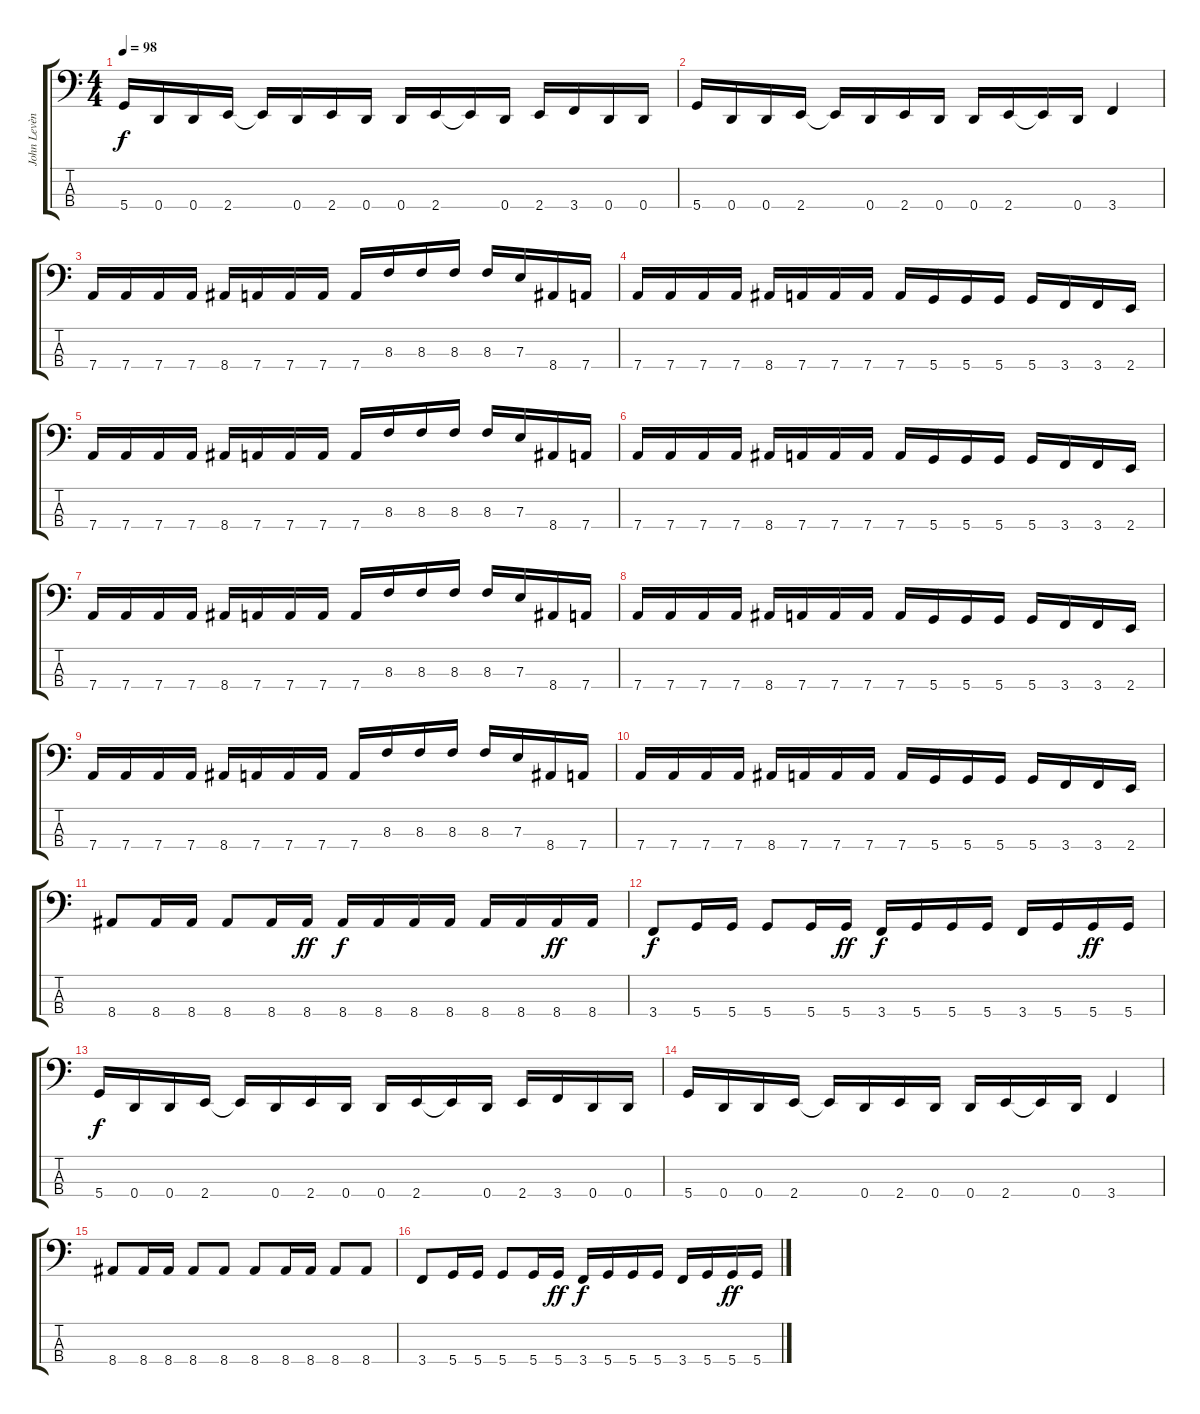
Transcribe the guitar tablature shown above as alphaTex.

\track ("John Levèn" "John Levèn") {instrument electricbassfinger}
\staff {score tabs}
\tuning (G2 D2 A1 D1) {hide}
\ts (4 4)
\tempo 98
\clef f4
\ks c
5.4.16{dy f} 0.4.16 0.4.16 2.4.16 2.4{t}.16 0.4.16 2.4.16 0.4.16 0.4.16 2.4.16 2.4{t}.16 0.4.16 2.4.16 3.4.16 0.4.16 0.4.16 |
5.4.16 0.4.16 0.4.16 2.4.16 2.4{t}.16 0.4.16 2.4.16 0.4.16 0.4.16 2.4.16 2.4{t}.16 0.4.16 3.4.4 |
7.4.16 7.4.16 7.4.16 7.4.16 8.4.16 7.4.16 7.4.16 7.4.16 7.4.16 8.3.16 8.3.16 8.3.16 8.3.16 7.3.16 8.4.16 7.4.16 |
7.4.16 7.4.16 7.4.16 7.4.16 8.4.16 7.4.16 7.4.16 7.4.16 7.4.16 5.4.16 5.4.16 5.4.16 5.4.16 3.4.16 3.4.16 2.4.16 |
7.4.16 7.4.16 7.4.16 7.4.16 8.4.16 7.4.16 7.4.16 7.4.16 7.4.16 8.3.16 8.3.16 8.3.16 8.3.16 7.3.16 8.4.16 7.4.16 |
7.4.16 7.4.16 7.4.16 7.4.16 8.4.16 7.4.16 7.4.16 7.4.16 7.4.16 5.4.16 5.4.16 5.4.16 5.4.16 3.4.16 3.4.16 2.4.16 |
7.4.16 7.4.16 7.4.16 7.4.16 8.4.16 7.4.16 7.4.16 7.4.16 7.4.16 8.3.16 8.3.16 8.3.16 8.3.16 7.3.16 8.4.16 7.4.16 |
7.4.16 7.4.16 7.4.16 7.4.16 8.4.16 7.4.16 7.4.16 7.4.16 7.4.16 5.4.16 5.4.16 5.4.16 5.4.16 3.4.16 3.4.16 2.4.16 |
7.4.16 7.4.16 7.4.16 7.4.16 8.4.16 7.4.16 7.4.16 7.4.16 7.4.16 8.3.16 8.3.16 8.3.16 8.3.16 7.3.16 8.4.16 7.4.16 |
7.4.16 7.4.16 7.4.16 7.4.16 8.4.16 7.4.16 7.4.16 7.4.16 7.4.16 5.4.16 5.4.16 5.4.16 5.4.16 3.4.16 3.4.16 2.4.16 |
8.4.8 8.4.16 8.4.16 8.4.8 8.4.16 8.4.16{dy ff} 8.4.16{dy f} 8.4.16 8.4.16 8.4.16 8.4.16 8.4.16 8.4.16{dy ff} 8.4.16 |
3.4.8{dy f} 5.4.16 5.4.16 5.4.8 5.4.16 5.4.16{dy ff} 3.4.16{dy f} 5.4.16 5.4.16 5.4.16 3.4.16 5.4.16 5.4.16{dy ff} 5.4.16 |
5.4.16{dy f} 0.4.16 0.4.16 2.4.16 2.4{t}.16 0.4.16 2.4.16 0.4.16 0.4.16 2.4.16 2.4{t}.16 0.4.16 2.4.16 3.4.16 0.4.16 0.4.16 |
5.4.16 0.4.16 0.4.16 2.4.16 2.4{t}.16 0.4.16 2.4.16 0.4.16 0.4.16 2.4.16 2.4{t}.16 0.4.16 3.4.4 |
8.4.8 8.4.16 8.4.16 8.4.8 8.4.8 8.4.8 8.4.16 8.4.16 8.4.8 8.4.8 |
3.4.8 5.4.16 5.4.16 5.4.8 5.4.16 5.4.16{dy ff} 3.4.16{dy f} 5.4.16 5.4.16 5.4.16 3.4.16 5.4.16 5.4.16{dy ff} 5.4.16
